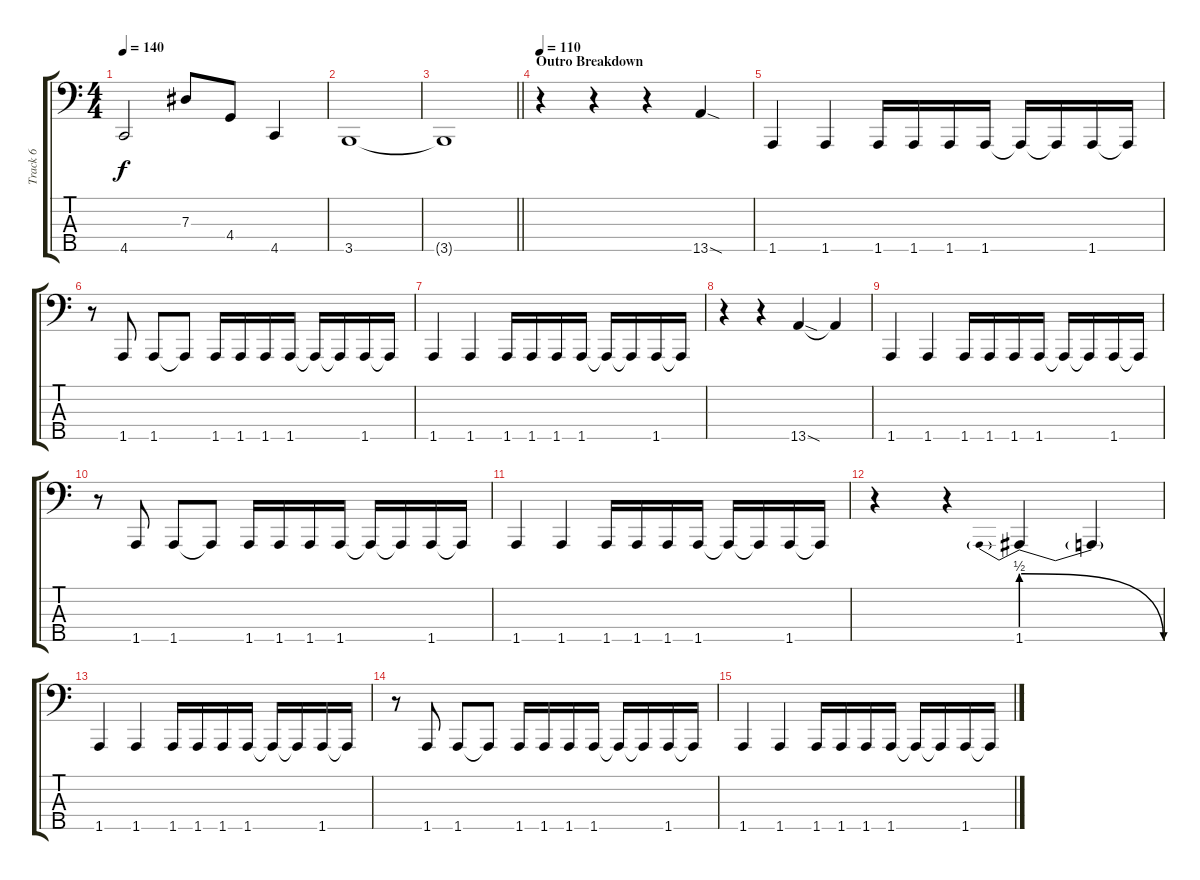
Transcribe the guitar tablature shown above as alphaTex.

\track ("Track 6" "Track 6") {instrument electricbasspick}
\staff {score tabs}
\tuning (Gb2 Db2 Ab1 Eb1 Ab0) {hide}
\ts (4 4)
\tempo 140
\clef f4
\ks c
4.5.2{dy f} 7.3.8 4.4.8 4.5.4 |
3.5.1 |
\barLineRight lightlight
3.5{t}.1 |
\section ("" "Outro Breakdown")
\tempo 110
r.4 r.4 r.4 13.5{sod}.4 |
1.5.4 1.5.4 1.5.16 1.5.16 1.5.16 1.5.16 1.5{t}.16 1.5{t}.16 1.5.16 1.5{t}.16 |
r.8 1.5.8 1.5.8 1.5{t}.8 1.5.16 1.5.16 1.5.16 1.5.16 1.5{t}.16 1.5{t}.16 1.5.16 1.5{t}.16 |
1.5.4 1.5.4 1.5.16 1.5.16 1.5.16 1.5.16 1.5{t}.16 1.5{t}.16 1.5.16 1.5{t}.16 |
r.4 r.4 13.5{sod}.4 13.5{t}.4 |
1.5.4 1.5.4 1.5.16 1.5.16 1.5.16 1.5.16 1.5{t}.16 1.5{t}.16 1.5.16 1.5{t}.16 |
r.8 1.5.8 1.5.8 1.5{t}.8 1.5.16 1.5.16 1.5.16 1.5.16 1.5{t}.16 1.5{t}.16 1.5.16 1.5{t}.16 |
1.5.4 1.5.4 1.5.16 1.5.16 1.5.16 1.5.16 1.5{t}.16 1.5{t}.16 1.5.16 1.5{t}.16 |
r.4 r.4 1.5{be (prebendrelease 0 2 60 0)}.4 1.5{t}.4 |
1.5.4 1.5.4 1.5.16 1.5.16 1.5.16 1.5.16 1.5{t}.16 1.5{t}.16 1.5.16 1.5{t}.16 |
r.8 1.5.8 1.5.8 1.5{t}.8 1.5.16 1.5.16 1.5.16 1.5.16 1.5{t}.16 1.5{t}.16 1.5.16 1.5{t}.16 |
1.5.4 1.5.4 1.5.16 1.5.16 1.5.16 1.5.16 1.5{t}.16 1.5{t}.16 1.5.16 1.5{t}.16
